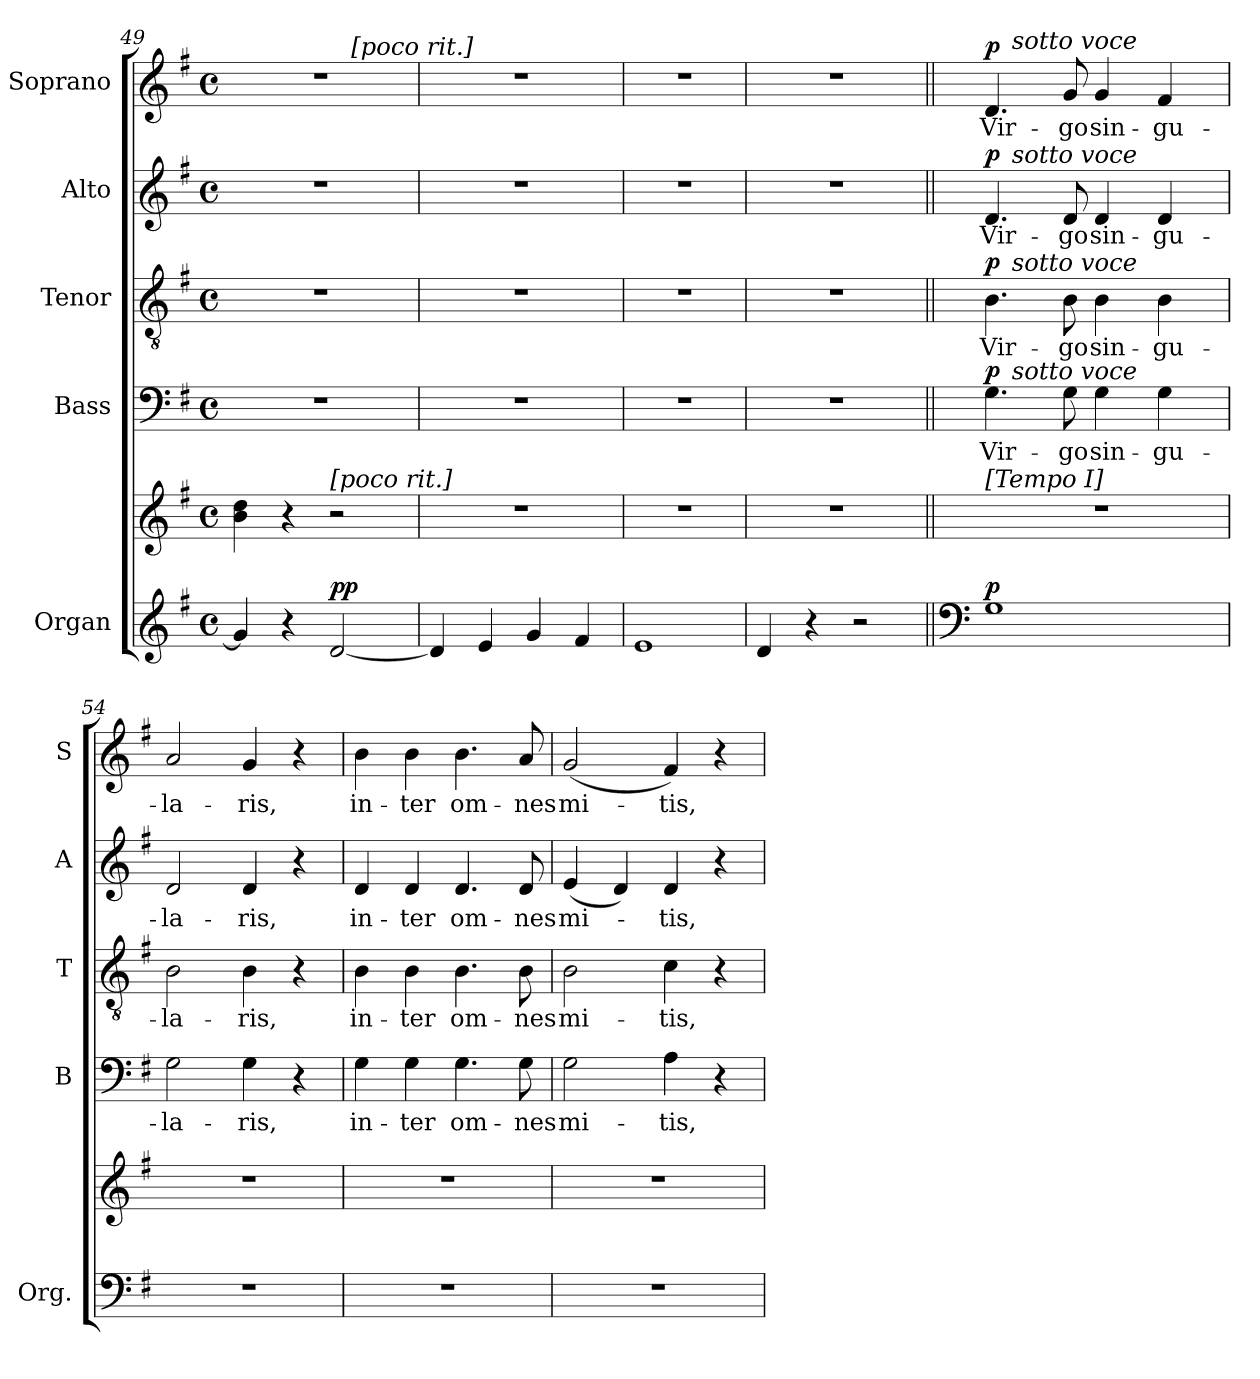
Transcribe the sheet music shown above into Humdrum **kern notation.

**kern	**kern	**dynam	**kern	**text	**dynam	**kern	**text	**dynam	**kern	**text	**dynam	**kern	**text	**dynam
*part5	*part5	*part5	*part4	*part4	*part4	*part3	*part3	*part3	*part2	*part2	*part2	*part1	*part1	*part1
*staff6	*staff5	*staff5/6	*staff4	*staff4	*staff4	*staff3	*staff3	*staff3	*staff2	*staff2	*staff2	*staff1	*staff1	*staff1
*I"Organ	*	*	*I"Bass	*	*	*I"Tenor	*	*	*I"Alto	*	*	*I"Soprano	*	*
*I'Org.	*	*	*I'B	*	*	*I'T	*	*	*I'A	*	*	*I'S	*	*
*clefG2	*clefG2	*	*clefF4	*	*	*clefGv2	*	*	*clefG2	*	*	*clefG2	*	*
*k[f#]	*k[f#]	*	*k[f#]	*	*	*k[f#]	*	*	*k[f#]	*	*	*k[f#]	*	*
*G:	*G:	*	*G:	*	*	*G:	*	*	*G:	*	*	*G:	*	*
*M4/4	*M4/4	*	*M4/4	*	*	*M4/4	*	*	*M4/4	*	*	*M4/4	*	*
*met(c)	*met(c)	*	*met(c)	*	*	*met(c)	*	*	*met(c)	*	*	*met(c)	*	*
=49	=49	=49	=49	=49	=49	=49	=49	=49	=49	=49	=49	=49	=49	=49
*	*	*	*	*	*	*	*	*	*	*	*	*^	*	*
4g/]	4b\ 4dd\	.	1r	.	.	1r	.	.	1r	.	.	1r	2ryy	.	.
4r	4r	.	.	.	.	.	.	.	.	.	.	.	.	.	.
!	!LO:TX:a:B:t=[poco rit.]	!	!	!	!	!	!	!	!	!	!	!	!	!	!
!	!	!LO:DY:a=2	!	!	!	!	!	!	!	!	!	!	!	!	!
[2d/	2r	pp	.	.	.	.	.	.	.	.	.	.	16ryy	.	.
!	!	!	!	!	!	!	!	!	!	!	!	!	!LO:TX:a:B:t=[poco rit.]	!	!
.	.	.	.	.	.	.	.	.	.	.	.	.	4..ryy	.	.
*	*	*	*	*	*	*	*	*	*	*	*	*v	*v	*	*
=50	=50	=50	=50	=50	=50	=50	=50	=50	=50	=50	=50	=50	=50	=50
4d/]	1r	.	1r	.	.	1r	.	.	1r	.	.	1r	.	.
4e/	.	.	.	.	.	.	.	.	.	.	.	.	.	.
4g/	.	.	.	.	.	.	.	.	.	.	.	.	.	.
4f#/	.	.	.	.	.	.	.	.	.	.	.	.	.	.
=51	=51	=51	=51	=51	=51	=51	=51	=51	=51	=51	=51	=51	=51	=51
1e	1r	.	1r	.	.	1r	.	.	1r	.	.	1r	.	.
=52	=52	=52	=52	=52	=52	=52	=52	=52	=52	=52	=52	=52	=52	=52
4d/	1r	.	1r	.	.	1r	.	.	1r	.	.	1r	.	.
4r	.	.	.	.	.	.	.	.	.	.	.	.	.	.
2r	.	.	.	.	.	.	.	.	.	.	.	.	.	.
=53||	=53||	=53||	=53||	=53||	=53||	=53||	=53||	=53||	=53||	=53||	=53||	=53||	=53||	=53||
*clefF4	*	*	*	*	*	*	*	*	*	*	*	*	*	*
!	!	!	!	!	!	!	!	!	!	!	!	!LO:TX:a:B:t=[Tempo I]	!	!
!	!LO:TX:a:B:t=[Tempo I]	!	!	!	!	!	!	!	!	!	!	!	!	!
!	!	!LO:DY:a=2	!	!	!LO:DY:a	!	!	!LO:DY:a	!	!	!LO:DY:a	!	!	!LO:DY:a
*	*	*	*^	*	*	*^	*	*	*^	*	*	*^	*	*
1G	1r	p	4.G\	16.ryy	Vir-	p	4.B\	16.ryy	Vir-	p	4.d/	16.ryy	Vir-	p	4.d/	16.ryy	Vir-	p
!	!	!	!	!	!	!	!	!	!	!	!	!	!	!	!	!LO:TX:a:i:t=sotto voce	!	!
!	!	!	!	!	!	!	!	!	!	!	!	!LO:TX:a:i:t=sotto voce	!	!	!	!	!	!
!	!	!	!	!	!	!	!	!LO:TX:a:i:t=sotto voce	!	!	!	!	!	!	!	!	!	!
!	!	!	!	!LO:TX:a:i:t=sotto voce	!	!	!	!	!	!	!	!	!	!	!	!	!	!
.	.	.	.	2ryy	.	.	.	2ryy	.	.	.	2ryy	.	.	.	2ryy	.	.
.	.	.	8G\	.	-go	.	8B\	.	-go	.	8d/	.	-go	.	8g/	.	-go	.
.	.	.	4G\	.	sin-	.	4B\	.	sin-	.	4d/	.	sin-	.	4g/	.	sin-	.
.	.	.	.	4ryy	.	.	.	4ryy	.	.	.	4ryy	.	.	.	4ryy	.	.
.	.	.	4G\	.	-gu-	.	4B\	.	-gu-	.	4d/	.	-gu-	.	4f#/	.	-gu-	.
.	.	.	.	8ryy	.	.	.	8ryy	.	.	.	8ryy	.	.	.	8ryy	.	.
.	.	.	.	32ryy	.	.	.	32ryy	.	.	.	32ryy	.	.	.	32ryy	.	.
*	*	*	*v	*v	*	*	*	*	*	*	*v	*v	*	*	*v	*v	*	*
*	*	*	*	*	*	*v	*v	*	*	*	*	*	*	*	*
=54	=54	=54	=54	=54	=54	=54	=54	=54	=54	=54	=54	=54	=54	=54
1r	1r	.	2G\	-la-	.	2B\	-la-	.	2d/	-la-	.	2a/	-la-	.
.	.	.	4G\	-ris,	.	4B\	-ris,	.	4d/	-ris,	.	4g/	-ris,	.
.	.	.	4r	.	.	4r	.	.	4r	.	.	4r	.	.
=55	=55	=55	=55	=55	=55	=55	=55	=55	=55	=55	=55	=55	=55	=55
1r	1r	.	4G\	in-	.	4B\	in-	.	4d/	in-	.	4b\	in-	.
.	.	.	4G\	-ter	.	4B\	-ter	.	4d/	-ter	.	4b\	-ter	.
.	.	.	4.G\	om-	.	4.B\	om-	.	4.d/	om-	.	4.b\	om-	.
.	.	.	8G\	-nes	.	8B\	-nes	.	8d/	-nes	.	8a/	-nes	.
=56	=56	=56	=56	=56	=56	=56	=56	=56	=56	=56	=56	=56	=56	=56
1r	1r	.	2G\	mi-	.	2B\	mi-	.	(4e/	mi-	.	(2g/	mi-	.
.	.	.	.	.	.	.	.	.	4d/)	.	.	.	.	.
.	.	.	4A\	-tis,	.	4c\	-tis,	.	4d/	-tis,	.	4f#/)	-tis,	.
.	.	.	4r	.	.	4r	.	.	4r	.	.	4r	.	.
=	=	=	=	=	=	=	=	=	=	=	=	=	=	=
*-	*-	*-	*-	*-	*-	*-	*-	*-	*-	*-	*-	*-	*-	*-
